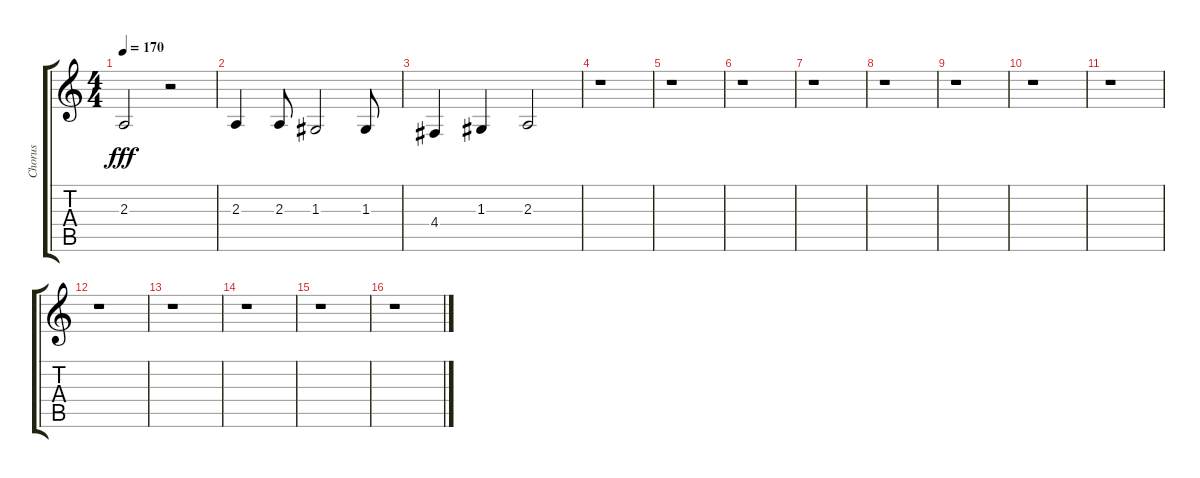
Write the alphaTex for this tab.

\track ("Chorus" "Chorus") {instrument lead8bassandlead}
\staff {score tabs}
\tuning (E4 B3 G3 D3 A2 E2) {hide}
\ts (4 4)
\tempo 170
\clef g2
\ks c
2.3.2{dy fff} r.2 |
2.3.4 2.3.8 1.3.2 1.3.8 |
4.4.4 1.3.4 2.3.2 |
r.1 |
r.1 |
r.1 |
r.1 |
r.1 |
r.1 |
r.1 |
r.1 |
r.1 |
r.1 |
r.1 |
r.1 |
r.1
